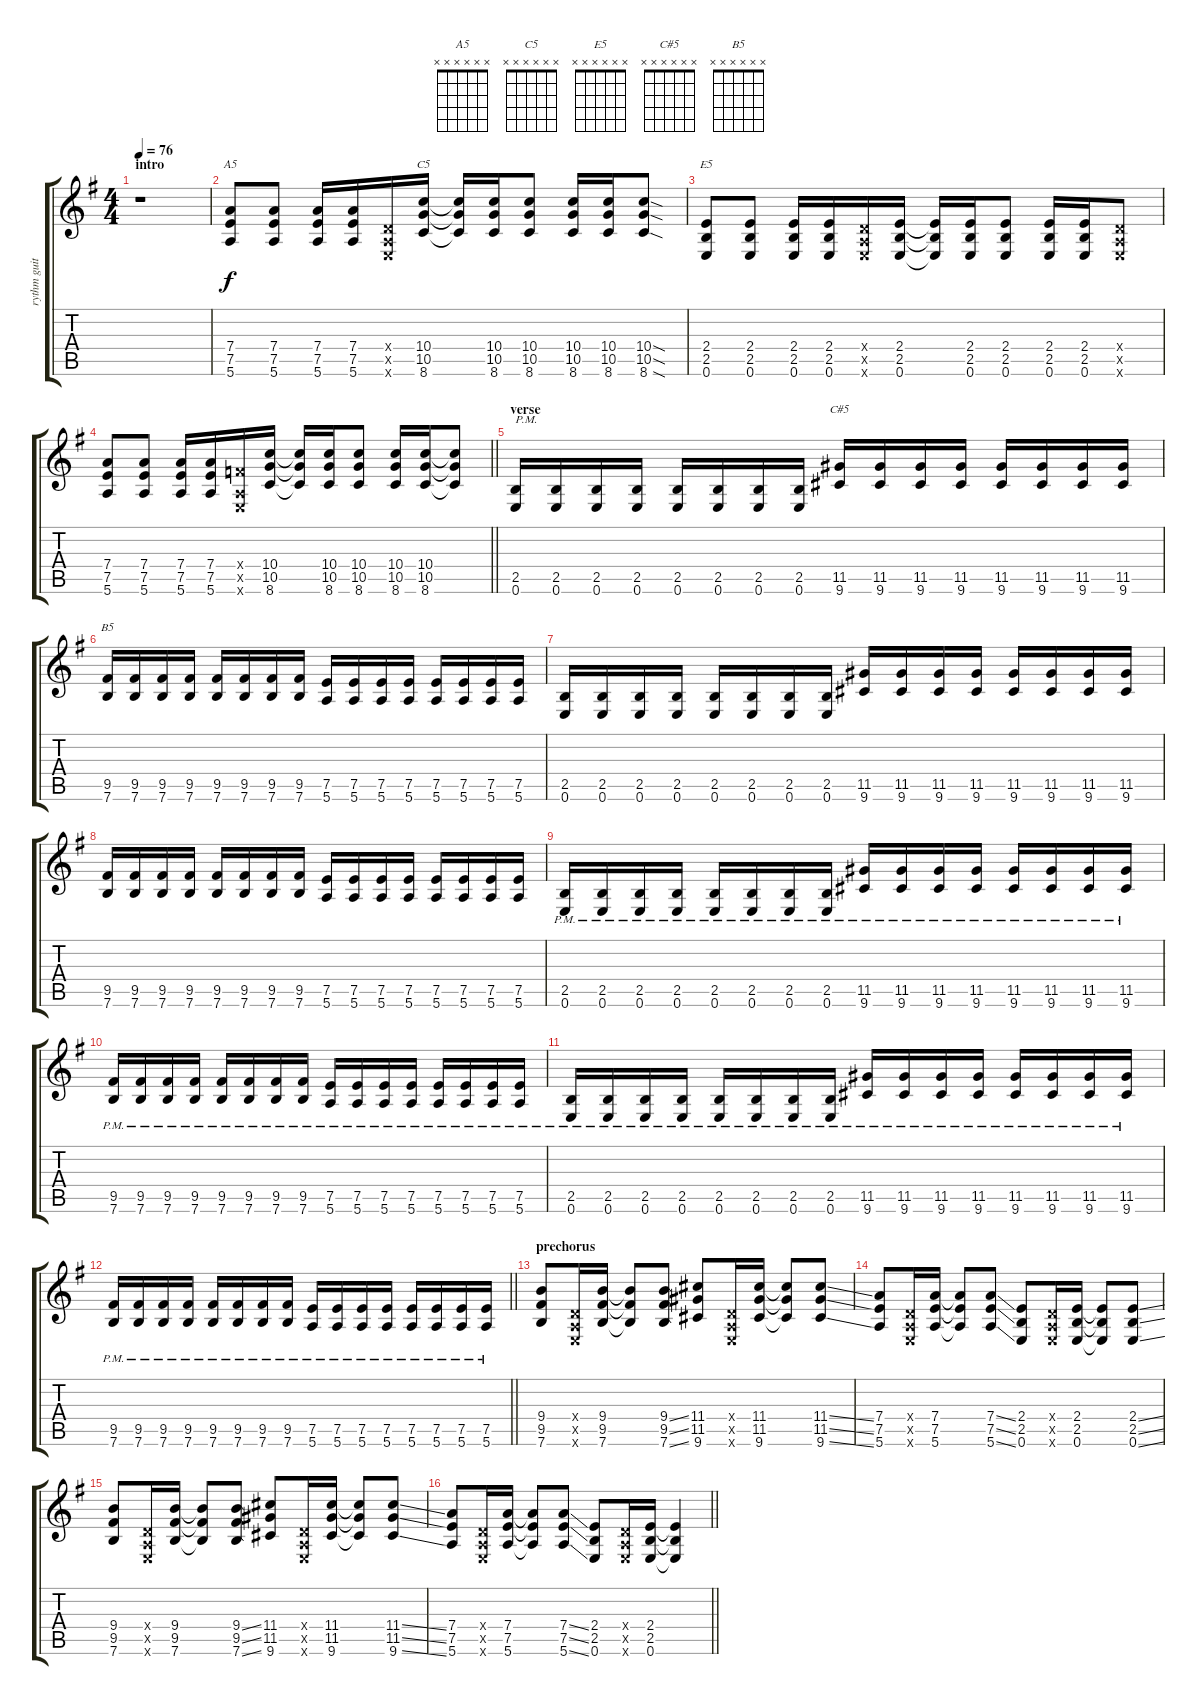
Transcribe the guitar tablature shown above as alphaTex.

\track ("rythm guitar" "rythm guit") {instrument distortionguitar}
\staff {score tabs}
\tuning (E4 B3 G3 D3 A2 E2) {hide}
\chord ("A5" x x x x x x)
\chord ("C5" x x x x x x)
\chord ("E5" x x x x x x)
\chord ("C#5" x x x x x x)
\chord ("B5" x x x x x x)
\ts (4 4)
\section ("" "intro")
\tempo 76
\clef g2
\ks eminor
r.1{dy f instrument distortionguitar} |
(7.4 7.5 5.6).8{ch "A5"} (7.4 7.5 5.6).8 (7.4 7.5 5.6).16 (7.4 7.5 5.6).16 (0.4{x} 0.5{x} 0.6{x}).16 (10.4 10.5 8.6).16{ch "C5"} (10.4{t} 10.5{t} 8.6{t}).16 (10.4 10.5 8.6).16 (10.4 10.5 8.6).8 (10.4 10.5 8.6).16 (10.4 10.5 8.6).16 (10.4{sod} 10.5{sod} 8.6{sod}).8 |
(2.4 2.5 0.6).8{ch "E5"} (2.4 2.5 0.6).8 (2.4 2.5 0.6).16 (2.4 2.5 0.6).16 (0.4{x} 0.5{x} 0.6{x}).16 (2.4 2.5 0.6).16 (2.4{t} 2.5{t} 0.6{t}).16 (2.4 2.5 0.6).16 (2.4 2.5 0.6).8 (2.4 2.5 0.6).16 (2.4 2.5 0.6).16 (0.4{x} 0.5{x} 0.6{x}).8 |
\barLineRight lightlight
(7.4 7.5 5.6).8 (7.4 7.5 5.6).8 (7.4 7.5 5.6).16 (7.4 7.5 5.6).16 (3.4{x} 0.5{x} 0.6{x}).16 (10.4 10.5 8.6).16 (10.4{t} 10.5{t} 8.6{t}).16 (10.4 10.5 8.6).16 (10.4 10.5 8.6).8 (10.4 10.5 8.6).16 (10.4 10.5 8.6).16 (10.4{t} 10.5{t} 8.6{t}).8 |
\section ("" "verse")
(2.5 0.6).16{txt "P.M." volume 8 instrument electricguitarmuted} (2.5 0.6).16 (2.5 0.6).16 (2.5 0.6).16 (2.5 0.6).16 (2.5 0.6).16 (2.5 0.6).16 (2.5 0.6).16 (11.5 9.6).16{ch "C#5"} (11.5 9.6).16 (11.5 9.6).16 (11.5 9.6).16 (11.5 9.6).16 (11.5 9.6).16 (11.5 9.6).16 (11.5 9.6).16 |
(9.5 7.6).16{ch "B5"} (9.5 7.6).16 (9.5 7.6).16 (9.5 7.6).16 (9.5 7.6).16 (9.5 7.6).16 (9.5 7.6).16 (9.5 7.6).16 (7.5 5.6).16 (7.5 5.6).16 (7.5 5.6).16 (7.5 5.6).16 (7.5 5.6).16 (7.5 5.6).16 (7.5 5.6).16 (7.5 5.6).16 |
(2.5 0.6).16 (2.5 0.6).16 (2.5 0.6).16 (2.5 0.6).16 (2.5 0.6).16 (2.5 0.6).16 (2.5 0.6).16 (2.5 0.6).16 (11.5 9.6).16 (11.5 9.6).16 (11.5 9.6).16 (11.5 9.6).16 (11.5 9.6).16 (11.5 9.6).16 (11.5 9.6).16 (11.5 9.6).16 |
(9.5 7.6).16 (9.5 7.6).16 (9.5 7.6).16 (9.5 7.6).16 (9.5 7.6).16 (9.5 7.6).16 (9.5 7.6).16 (9.5 7.6).16 (7.5 5.6).16 (7.5 5.6).16 (7.5 5.6).16 (7.5 5.6).16 (7.5 5.6).16 (7.5 5.6).16 (7.5 5.6).16 (7.5 5.6).16 |
(2.5{pm} 0.6{pm}).16{volume 9 instrument distortionguitar} (2.5{pm} 0.6{pm}).16 (2.5{pm} 0.6{pm}).16 (2.5{pm} 0.6{pm}).16 (2.5{pm} 0.6{pm}).16 (2.5{pm} 0.6{pm}).16 (2.5{pm} 0.6{pm}).16 (2.5{pm} 0.6{pm}).16 (11.5{pm} 9.6{pm}).16 (11.5{pm} 9.6{pm}).16 (11.5{pm} 9.6{pm}).16 (11.5{pm} 9.6{pm}).16 (11.5{pm} 9.6{pm}).16 (11.5{pm} 9.6{pm}).16 (11.5{pm} 9.6{pm}).16 (11.5{pm} 9.6{pm}).16 |
(9.5{pm} 7.6{pm}).16 (9.5{pm} 7.6{pm}).16 (9.5{pm} 7.6{pm}).16 (9.5{pm} 7.6{pm}).16 (9.5{pm} 7.6{pm}).16 (9.5{pm} 7.6{pm}).16 (9.5{pm} 7.6{pm}).16 (9.5{pm} 7.6{pm}).16 (7.5{pm} 5.6{pm}).16 (7.5{pm} 5.6{pm}).16 (7.5{pm} 5.6{pm}).16 (7.5{pm} 5.6{pm}).16 (7.5{pm} 5.6{pm}).16 (7.5{pm} 5.6{pm}).16 (7.5{pm} 5.6{pm}).16 (7.5{pm} 5.6{pm}).16 |
(2.5{pm} 0.6{pm}).16 (2.5{pm} 0.6{pm}).16 (2.5{pm} 0.6{pm}).16 (2.5{pm} 0.6{pm}).16 (2.5{pm} 0.6{pm}).16 (2.5{pm} 0.6{pm}).16 (2.5{pm} 0.6{pm}).16 (2.5{pm} 0.6{pm}).16 (11.5{pm} 9.6{pm}).16 (11.5{pm} 9.6{pm}).16 (11.5{pm} 9.6{pm}).16 (11.5{pm} 9.6{pm}).16 (11.5{pm} 9.6{pm}).16 (11.5{pm} 9.6{pm}).16 (11.5{pm} 9.6{pm}).16 (11.5{pm} 9.6{pm}).16 |
\barLineRight lightlight
(9.5{pm} 7.6{pm}).16 (9.5{pm} 7.6{pm}).16 (9.5{pm} 7.6{pm}).16 (9.5{pm} 7.6{pm}).16 (9.5{pm} 7.6{pm}).16 (9.5{pm} 7.6{pm}).16 (9.5{pm} 7.6{pm}).16 (9.5{pm} 7.6{pm}).16 (7.5{pm} 5.6{pm}).16 (7.5{pm} 5.6{pm}).16 (7.5{pm} 5.6{pm}).16 (7.5{pm} 5.6{pm}).16 (7.5{pm} 5.6{pm}).16 (7.5{pm} 5.6{pm}).16 (7.5{pm} 5.6{pm}).16 (7.5{pm} 5.6{pm}).16 |
\section ("" "prechorus")
(9.4 9.5 7.6).8{volume 13} (0.4{x} 0.5{x} 0.6{x}).16 (9.4 9.5 7.6).16 (9.4{t} 9.5{t} 7.6{t}).8 (9.4{ss} 9.5{ss} 7.6{ss}).8 (11.4 11.5 9.6).8 (0.4{x} 0.5{x} 0.6{x}).16 (11.4 11.5 9.6).16 (11.4{t} 11.5{t} 9.6{t}).8 (11.4{ss} 11.5{ss} 9.6{ss}).8 |
(7.4 7.5 5.6).8 (0.4{x} 0.5{x} 0.6{x}).16 (7.4 7.5 5.6).16 (7.4{t} 7.5{t} 5.6{t}).8 (7.4{ss} 7.5{ss} 5.6{ss}).8 (2.4 2.5 0.6).8 (0.4{x} 0.5{x} 0.6{x}).16 (2.4 2.5 0.6).16 (2.4{t} 2.5{t} 0.6{t}).8 (2.4{ss} 2.5{ss} 0.6{ss}).8 |
(9.4 9.5 7.6).8 (0.4{x} 0.5{x} 0.6{x}).16 (9.4 9.5 7.6).16 (9.4{t} 9.5{t} 7.6{t}).8 (9.4{ss} 9.5{ss} 7.6{ss}).8 (11.4 11.5 9.6).8 (0.4{x} 0.5{x} 0.6{x}).16 (11.4 11.5 9.6).16 (11.4{t} 11.5{t} 9.6{t}).8 (11.4{ss} 11.5{ss} 9.6{ss}).8 |
\barLineRight lightlight
(7.4 7.5 5.6).8 (0.4{x} 0.5{x} 0.6{x}).16 (7.4 7.5 5.6).16 (7.4{t} 7.5{t} 5.6{t}).8 (7.4{ss} 7.5{ss} 5.6{ss}).8 (2.4 2.5 0.6).8 (0.4{x} 0.5{x} 0.6{x}).16 (2.4 2.5 0.6).16 (2.4{t} 2.5{t} 0.6{t}).4
